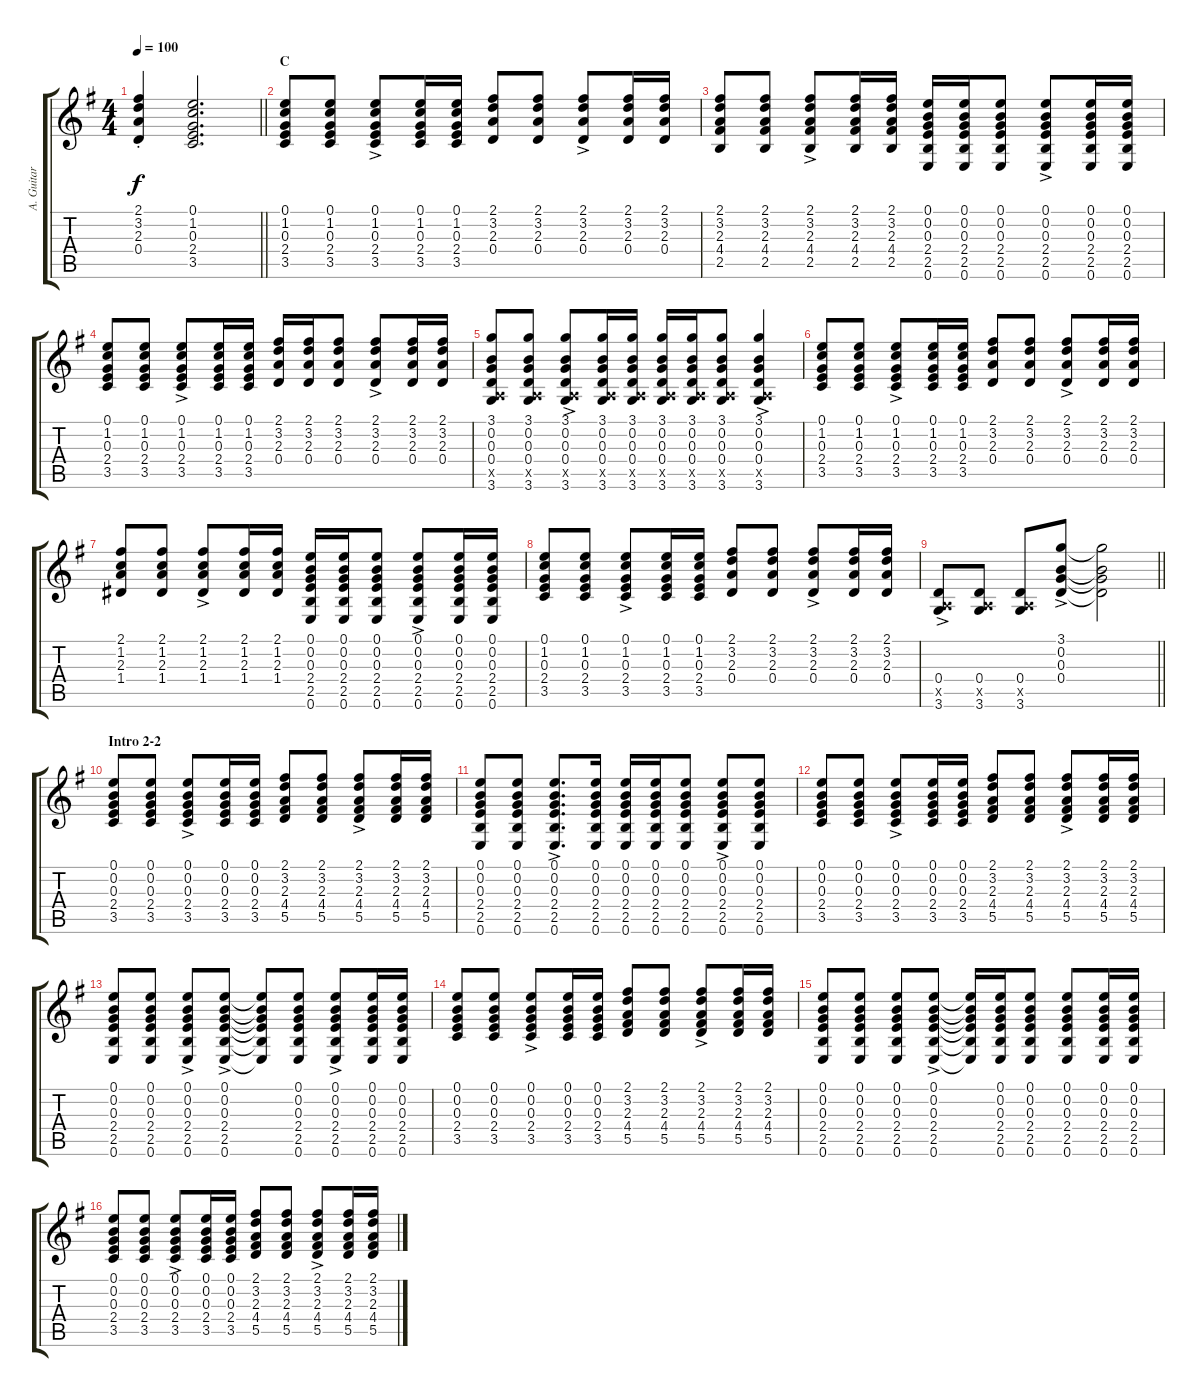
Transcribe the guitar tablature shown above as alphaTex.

\track ("A. Guitar II" "A. Guitar ") {instrument acousticguitarsteel}
\staff {score tabs}
\tuning (E4 B3 G3 D3 A2 E2) {hide}
\ts (4 4)
\tempo 100
\clef g2
\barLineRight lightlight
\ks g
(2.1{st} 3.2{st} 2.3{st} 0.4{st}).4{dy f} (0.1 1.2 0.3 2.4 3.5).2{d} |
\section ("" "C")
(0.1 1.2 0.3 2.4 3.5).8 (0.1 1.2 0.3 2.4 3.5).8 (0.1{ac} 1.2{ac} 0.3{ac} 2.4{ac} 3.5{ac}).8 (0.1 1.2 0.3 2.4 3.5).16 (0.1 1.2 0.3 2.4 3.5).16 (2.1 3.2 2.3 0.4).8 (2.1 3.2 2.3 0.4).8 (2.1{ac} 3.2{ac} 2.3{ac} 0.4{ac}).8 (2.1 3.2 2.3 0.4).16 (2.1 3.2 2.3 0.4).16 |
(2.1 3.2 2.3 4.4 2.5).8 (2.1 3.2 2.3 4.4 2.5).8 (2.1{ac} 3.2{ac} 2.3{ac} 4.4{ac} 2.5{ac}).8 (2.1 3.2 2.3 4.4 2.5).16 (2.1 3.2 2.3 4.4 2.5).16 (0.1 0.2 0.3 2.4 2.5 0.6).16 (0.1 0.2 0.3 2.4 2.5 0.6).16 (0.1 0.2 0.3 2.4 2.5 0.6).8 (0.1{ac} 0.2{ac} 0.3{ac} 2.4{ac} 2.5{ac} 0.6{ac}).8 (0.1 0.2 0.3 2.4 2.5 0.6).16 (0.1 0.2 0.3 2.4 2.5 0.6).16 |
(0.1 1.2 0.3 2.4 3.5).8 (0.1 1.2 0.3 2.4 3.5).8 (0.1{ac} 1.2{ac} 0.3{ac} 2.4{ac} 3.5{ac}).8 (0.1 1.2 0.3 2.4 3.5).16 (0.1 1.2 0.3 2.4 3.5).16 (2.1 3.2 2.3 0.4).16 (2.1 3.2 2.3 0.4).16 (2.1 3.2 2.3 0.4).8 (2.1{ac} 3.2{ac} 2.3{ac} 0.4{ac}).8 (2.1 3.2 2.3 0.4).16 (2.1 3.2 2.3 0.4).16 |
(3.1 0.2 0.3 0.4 0.5{x} 3.6).8 (3.1 0.2 0.3 0.4 0.5{x} 3.6).8 (3.1{ac} 0.2{ac} 0.3{ac} 0.4{ac} 0.5{ac x} 3.6{ac}).8 (3.1 0.2 0.3 0.4 0.5{x} 3.6).16 (3.1 0.2 0.3 0.4 0.5{x} 3.6).16 (3.1 0.2 0.3 0.4 0.5{x} 3.6).16 (3.1 0.2 0.3 0.4 0.5{x} 3.6).16 (3.1 0.2 0.3 0.4 0.5{x} 3.6).8 (3.1{ac} 0.2{ac} 0.3{ac} 0.4{ac} 0.5{ac x} 3.6{ac}).4 |
(0.1 1.2 0.3 2.4 3.5).8 (0.1 1.2 0.3 2.4 3.5).8 (0.1{ac} 1.2{ac} 0.3{ac} 2.4{ac} 3.5{ac}).8 (0.1 1.2 0.3 2.4 3.5).16 (0.1 1.2 0.3 2.4 3.5).16 (2.1 3.2 2.3 0.4).8 (2.1 3.2 2.3 0.4).8 (2.1{ac} 3.2{ac} 2.3{ac} 0.4{ac}).8 (2.1 3.2 2.3 0.4).16 (2.1 3.2 2.3 0.4).16 |
(2.1 1.2 2.3 1.4).8 (2.1 1.2 2.3 1.4).8 (2.1{ac} 1.2{ac} 2.3{ac} 1.4{ac}).8 (2.1 1.2 2.3 1.4).16 (2.1 1.2 2.3 1.4).16 (0.1 0.2 0.3 2.4 2.5 0.6).16 (0.1 0.2 0.3 2.4 2.5 0.6).16 (0.1 0.2 0.3 2.4 2.5 0.6).8 (0.1{ac} 0.2{ac} 0.3{ac} 2.4{ac} 2.5{ac} 0.6{ac}).8 (0.1 0.2 0.3 2.4 2.5 0.6).16 (0.1 0.2 0.3 2.4 2.5 0.6).16 |
(0.1 1.2 0.3 2.4 3.5).8 (0.1 1.2 0.3 2.4 3.5).8 (0.1{ac} 1.2{ac} 0.3{ac} 2.4{ac} 3.5{ac}).8 (0.1 1.2 0.3 2.4 3.5).16 (0.1 1.2 0.3 2.4 3.5).16 (2.1 3.2 2.3 0.4).8 (2.1 3.2 2.3 0.4).8 (2.1{ac} 3.2{ac} 2.3{ac} 0.4{ac}).8 (2.1 3.2 2.3 0.4).16 (2.1 3.2 2.3 0.4).16 |
\barLineRight lightlight
(0.4{ac} 0.5{ac x} 3.6{ac}).8 (0.4 0.5{x} 3.6).8 (0.4 0.5{x} 3.6).8 (3.1{ac} 0.2{ac} 0.3{ac} 0.4{ac}).8 (3.1{t} 0.2{t} 0.3{t} 0.4{t}).2 |
\section ("" "Intro 2-2")
(0.1 0.2 0.3 2.4 3.5).8 (0.1 0.2 0.3 2.4 3.5).8 (0.1{ac} 0.2{ac} 0.3{ac} 2.4{ac} 3.5{ac}).8 (0.1 0.2 0.3 2.4 3.5).16 (0.1 0.2 0.3 2.4 3.5).16 (2.1 3.2 2.3 4.4 5.5).8 (2.1 3.2 2.3 4.4 5.5).8 (2.1{ac} 3.2{ac} 2.3{ac} 4.4{ac} 5.5{ac}).8 (2.1 3.2 2.3 4.4 5.5).16 (2.1 3.2 2.3 4.4 5.5).16 |
(0.1 0.2 0.3 2.4 2.5 0.6).8 (0.1 0.2 0.3 2.4 2.5 0.6).8 (0.1{ac} 0.2{ac} 0.3{ac} 2.4{ac} 2.5{ac} 0.6{ac}).8{d} (0.1 0.2 0.3 2.4 2.5 0.6).16 (0.1 0.2 0.3 2.4 2.5 0.6).16 (0.1 0.2 0.3 2.4 2.5 0.6).16 (0.1 0.2 0.3 2.4 2.5 0.6).8 (0.1{ac} 0.2{ac} 0.3{ac} 2.4{ac} 2.5{ac} 0.6{ac}).8 (0.1 0.2 0.3 2.4 2.5 0.6).8 |
(0.1 0.2 0.3 2.4 3.5).8 (0.1 0.2 0.3 2.4 3.5).8 (0.1{ac} 0.2{ac} 0.3{ac} 2.4{ac} 3.5{ac}).8 (0.1 0.2 0.3 2.4 3.5).16 (0.1 0.2 0.3 2.4 3.5).16 (2.1 3.2 2.3 4.4 5.5).8 (2.1 3.2 2.3 4.4 5.5).8 (2.1{ac} 3.2{ac} 2.3{ac} 4.4{ac} 5.5{ac}).8 (2.1 3.2 2.3 4.4 5.5).16 (2.1 3.2 2.3 4.4 5.5).16 |
(0.1 0.2 0.3 2.4 2.5 0.6).8 (0.1 0.2 0.3 2.4 2.5 0.6).8 (0.1{ac} 0.2{ac} 0.3{ac} 2.4{ac} 2.5{ac} 0.6{ac}).8 (0.1{ac} 0.2{ac} 0.3{ac} 2.4{ac} 2.5{ac} 0.6{ac}).8 (0.1{t} 0.2{t} 0.3{t} 2.4{t} 2.5{t} 0.6{t}).8 (0.1 0.2 0.3 2.4 2.5 0.6).8 (0.1{ac} 0.2{ac} 0.3{ac} 2.4{ac} 2.5{ac} 0.6{ac}).8 (0.1 0.2 0.3 2.4 2.5 0.6).16 (0.1 0.2 0.3 2.4 2.5 0.6).16 |
(0.1 0.2 0.3 2.4 3.5).8 (0.1 0.2 0.3 2.4 3.5).8 (0.1{ac} 0.2{ac} 0.3{ac} 2.4{ac} 3.5{ac}).8 (0.1 0.2 0.3 2.4 3.5).16 (0.1 0.2 0.3 2.4 3.5).16 (2.1 3.2 2.3 4.4 5.5).8 (2.1 3.2 2.3 4.4 5.5).8 (2.1{ac} 3.2{ac} 2.3{ac} 4.4{ac} 5.5{ac}).8 (2.1 3.2 2.3 4.4 5.5).16 (2.1 3.2 2.3 4.4 5.5).16 |
(0.1 0.2 0.3 2.4 2.5 0.6).8 (0.1 0.2 0.3 2.4 2.5 0.6).8 (0.1 0.2 0.3 2.4 2.5 0.6).8 (0.1{ac} 0.2{ac} 0.3{ac} 2.4{ac} 2.5{ac} 0.6{ac}).8 (0.1{t} 0.2{t} 0.3{t} 2.4{t} 2.5{t} 0.6{t}).16 (0.1 0.2 0.3 2.4 2.5 0.6).16 (0.1 0.2 0.3 2.4 2.5 0.6).8 (0.1 0.2 0.3 2.4 2.5 0.6).8 (0.1 0.2 0.3 2.4 2.5 0.6).16 (0.1 0.2 0.3 2.4 2.5 0.6).16 |
(0.1 0.2 0.3 2.4 3.5).8 (0.1 0.2 0.3 2.4 3.5).8 (0.1{ac} 0.2{ac} 0.3{ac} 2.4{ac} 3.5{ac}).8 (0.1 0.2 0.3 2.4 3.5).16 (0.1 0.2 0.3 2.4 3.5).16 (2.1 3.2 2.3 4.4 5.5).8 (2.1 3.2 2.3 4.4 5.5).8 (2.1{ac} 3.2{ac} 2.3{ac} 4.4{ac} 5.5{ac}).8 (2.1 3.2 2.3 4.4 5.5).16 (2.1 3.2 2.3 4.4 5.5).16
